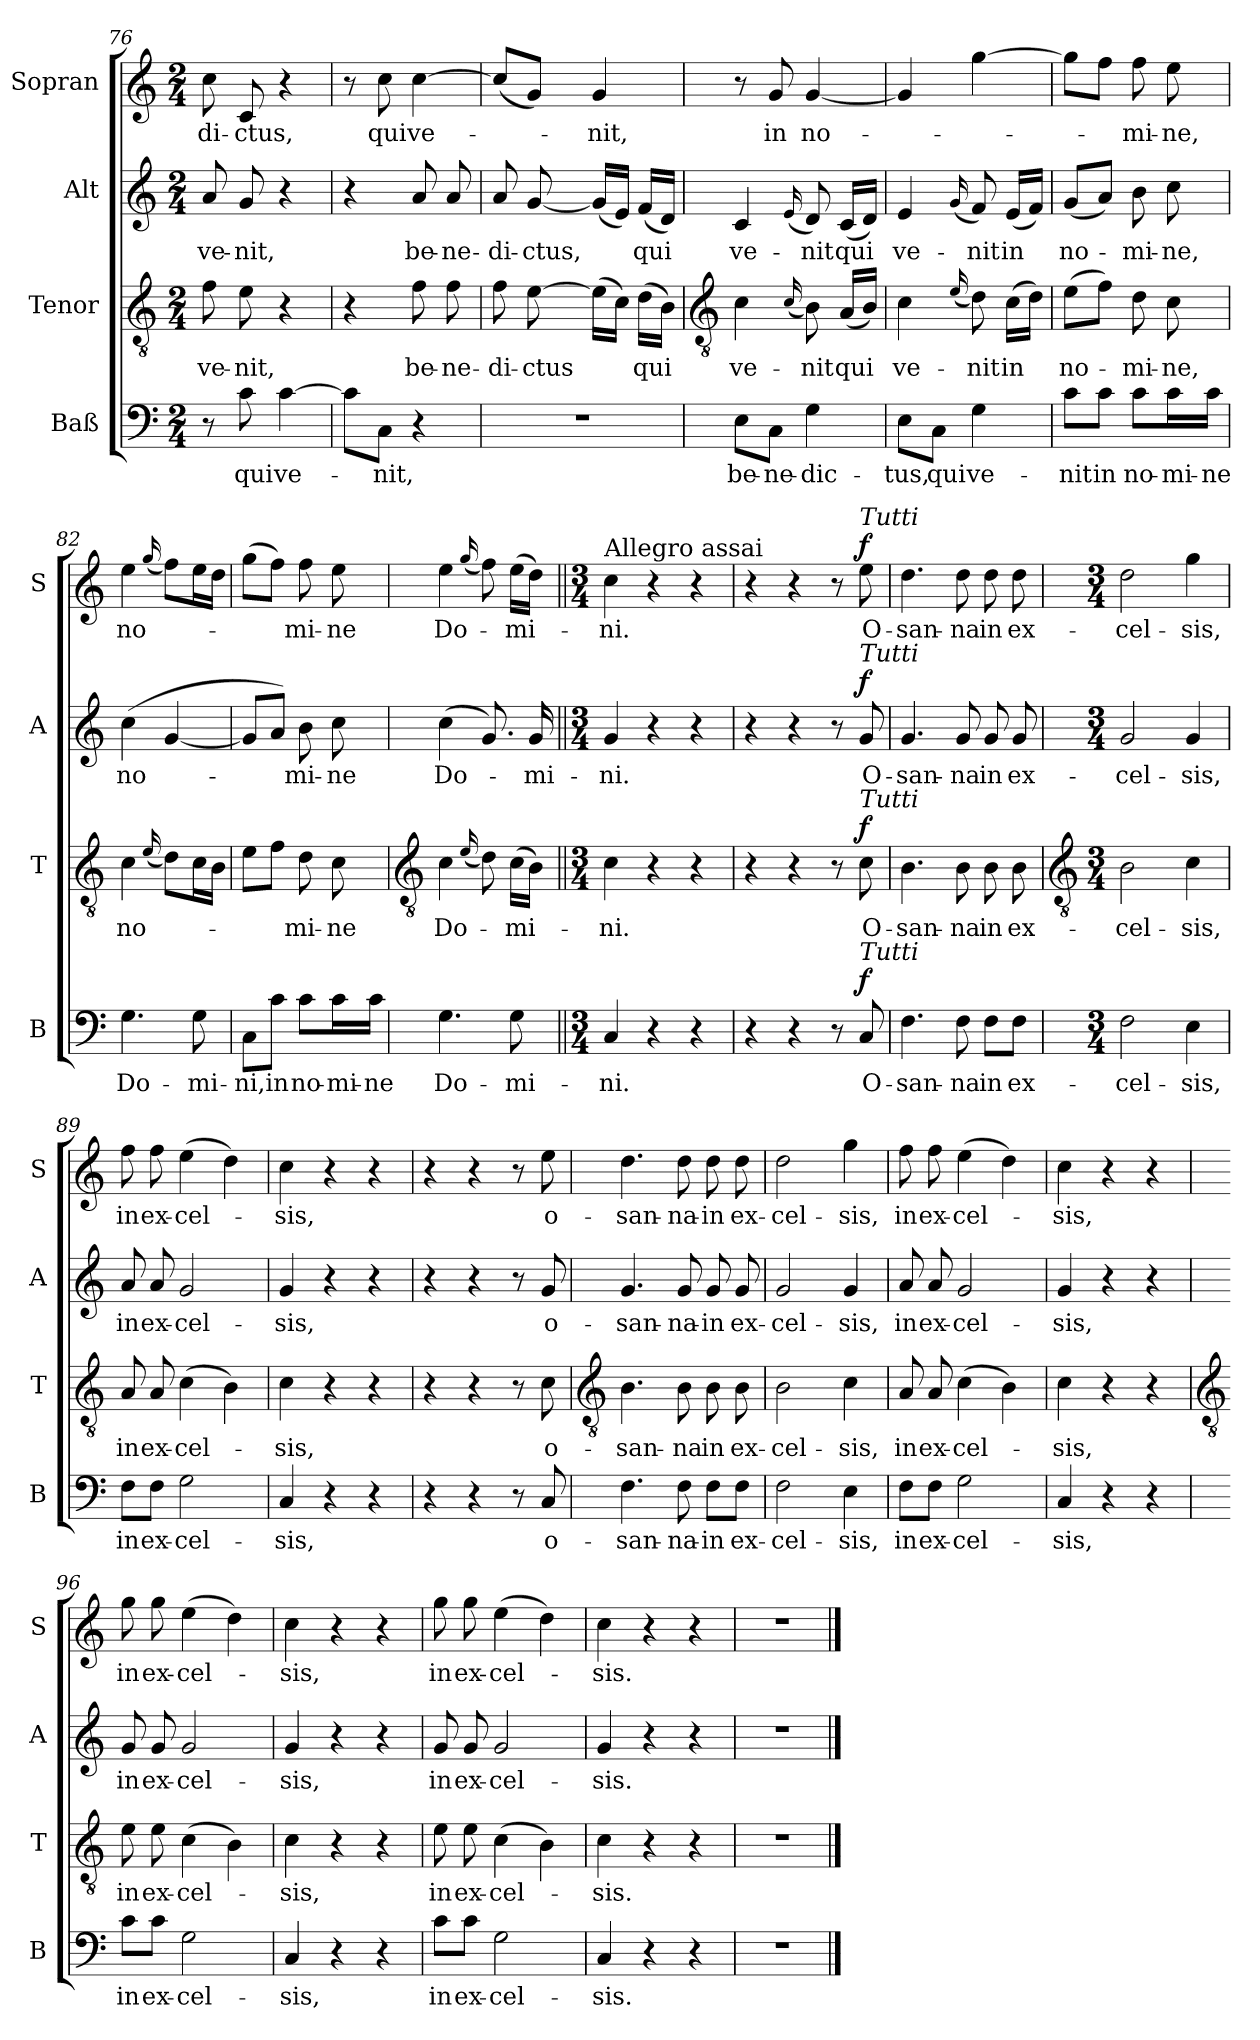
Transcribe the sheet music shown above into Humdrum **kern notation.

**kern	**text	**dynam	**kern	**text	**dynam	**kern	**text	**dynam	**kern	**text	**dynam
*part4	*part4	*part4	*part3	*part3	*part3	*part2	*part2	*part2	*part1	*part1	*part1
*staff4	*staff4	*staff4	*staff3	*staff3	*staff3	*staff2	*staff2	*staff2	*staff1	*staff1	*staff1
*I"Baß	*	*	*I"Tenor	*	*	*I"Alt	*	*	*I"Sopran	*	*
*I'B	*	*	*I'T	*	*	*I'A	*	*	*I'S	*	*
*clefF4	*	*	*clefGv2	*	*	*clefG2	*	*	*clefG2	*	*
*k[]	*	*	*k[]	*	*	*k[]	*	*	*k[]	*	*
*C:	*	*	*C:	*	*	*C:	*	*	*C:	*	*
*M2/4	*	*	*M2/4	*	*	*M2/4	*	*	*M2/4	*	*
=76	=76	=76	=76	=76	=76	=76	=76	=76	=76	=76	=76
!	!	!	!	!LO:LY:b	!	!	!LO:LY:b	!	!	!LO:LY:b	!
8r	.	.	8f	ve-	.	8a	ve-	.	8cc	-di-	.
!	!LO:LY:b	!	!	!LO:LY:b	!	!	!LO:LY:b	!	!	!LO:LY:b	!
8c	qui	.	8e	-nit,	.	8g	-nit,	.	8c	-ctus,	.
!	!LO:LY:b	!	!	!	!	!	!	!	!	!	!
[4c	ve-	.	4r	.	.	4r	.	.	4r	.	.
=77	=77	=77	=77	=77	=77	=77	=77	=77	=77	=77	=77
8c\L]	.	.	4r	.	.	4r	.	.	8r	.	.
!	!LO:LY:b	!	!	!	!	!	!	!	!	!LO:LY:b	!
8C\J	-nit,	.	.	.	.	.	.	.	8cc	qui	.
!	!	!	!	!LO:LY:b	!	!	!LO:LY:b	!	!	!LO:LY:b	!
4r	.	.	8f	be-	.	8a	be-	.	[4cc	ve-	.
!	!	!	!	!LO:LY:b	!	!	!LO:LY:b	!	!	!	!
.	.	.	8f	-ne-	.	8a	-ne-	.	.	.	.
=78	=78	=78	=78	=78	=78	=78	=78	=78	=78	=78	=78
!LO:N:vis=1	!	!	!	!LO:LY:b	!	!	!LO:LY:b	!	!	!	!
2r	.	.	8f	-di-	.	8a	-di-	.	(<8ccL]	.	.
!	!	!	!	!LO:LY:b	!	!	!LO:LY:b	!	!	!	!
.	.	.	[8e	-ctus	.	[8g	-ctus,	.	8gJ)	.	.
!	!	!	!	!	!	!	!	!	!	!LO:LY:b	!
.	.	.	(>16eLL]	.	.	(<16gLL]	.	.	4g	-nit,	.
.	.	.	16cJJ)	.	.	16eJJ)	.	.	.	.	.
!	!	!	!	!LO:LY:b	!	!	!LO:LY:b	!	!	!	!
.	.	.	(>16dLL	qui	.	(<16fLL	qui	.	.	.	.
.	.	.	16BJJ)	.	.	16dJJ)	.	.	.	.	.
!!LO:LB:g=z
=79	=79	=79	=79	=79	=79	=79	=79	=79	=79	=79	=79
*	*	*	*clefGv2	*	*	*	*	*	*	*	*
!	!LO:LY:b	!	!	!LO:LY:b	!	!	!LO:LY:b	!	!	!	!
8E\L	be-	.	4c	ve-	.	4c	ve-	.	8r	.	.
!	!LO:LY:b	!	!	!	!	!	!	!	!	!LO:LY:b	!
8C\J	-ne-	.	.	.	.	.	.	.	8g	in	.
.	.	.	(<16qqc/	.	.	(<16qqe	.	.	.	.	.
!	!LO:LY:b	!	!	!LO:LY:b	!	!	!LO:LY:b	!	!	!LO:LY:b	!
4G	-dic-	.	8B)	-nit	.	8d)	-nit	.	[4g	no-	.
!	!	!	!	!LO:LY:b	!	!	!LO:LY:b	!	!	!	!
.	.	.	(<16ALL	qui	.	(<16cLL	qui	.	.	.	.
.	.	.	16BJJ)	.	.	16dJJ)	.	.	.	.	.
=80	=80	=80	=80	=80	=80	=80	=80	=80	=80	=80	=80
!	!LO:LY:b	!	!	!LO:LY:b	!	!	!LO:LY:b	!	!	!	!
8E\L	-tus,	.	4c	ve-	.	4e	ve-	.	4g]	.	.
!	!LO:LY:b	!	!	!	!	!	!	!	!	!	!
8C\J	qui	.	.	.	.	.	.	.	.	.	.
.	.	.	(<16qqe/	.	.	(<16qqg	.	.	.	.	.
!	!LO:LY:b	!	!	!LO:LY:b	!	!	!LO:LY:b	!	!	!	!
4G	ve-	.	8d)	-nit	.	8f)	-nit	.	[4gg	.	.
!	!	!	!	!LO:LY:b	!	!	!LO:LY:b	!	!	!	!
.	.	.	(>16cLL	in	.	(<16eLL	in	.	.	.	.
.	.	.	16dJJ)	.	.	16fJJ)	.	.	.	.	.
=81	=81	=81	=81	=81	=81	=81	=81	=81	=81	=81	=81
!	!LO:LY:b	!	!	!LO:LY:b	!	!	!LO:LY:b	!	!	!	!
8c\L	-nit	.	(>8eL	no-	.	(<8gL	no-	.	8ggL]	.	.
!	!LO:LY:b	!	!	!	!	!	!	!	!	!	!
8c\J	in	.	8fJ)	.	.	8aJ)	.	.	8ffJ	.	.
!	!LO:LY:b	!	!	!LO:LY:b	!	!	!LO:LY:b	!	!	!LO:LY:b	!
8c\L	no-	.	8d	-mi-	.	8b	-mi-	.	8ff	-mi-	.
!	!LO:LY:b	!	!	!LO:LY:b	!	!	!LO:LY:b	!	!	!LO:LY:b	!
16c\L	-mi-	.	8c	-ne,	.	8cc	-ne,	.	8ee	-ne,	.
!	!LO:LY:b	!	!	!	!	!	!	!	!	!	!
16c\JJ	-ne	.	.	.	.	.	.	.	.	.	.
=82	=82	=82	=82	=82	=82	=82	=82	=82	=82	=82	=82
!	!LO:LY:b	!	!	!LO:LY:b	!	!	!LO:LY:b	!	!	!LO:LY:b	!
4.G	Do-	.	4c	no-	.	(<4cc	no-	.	4ee	no-	.
.	.	.	(<16qqe/	.	.	.	.	.	(<16qqgg/	.	.
.	.	.	8dL)	.	.	[4g	.	.	8ffL)	.	.
!	!LO:LY:b	!	!	!	!	!	!	!	!	!	!
8G	-mi-	.	16cL	.	.	.	.	.	16eeL	.	.
.	.	.	16BJJ	.	.	.	.	.	16ddJJ	.	.
=83	=83	=83	=83	=83	=83	=83	=83	=83	=83	=83	=83
!	!LO:LY:b	!	!	!	!	!	!	!	!	!	!
8C\L	-ni,	.	8eL	.	.	8gL]	.	.	(>8ggL	.	.
!	!LO:LY:b	!	!	!	!	!	!	!	!	!	!
8c\J	in	.	8fJ	.	.	8aJ)	.	.	8ffJ)	.	.
!	!LO:LY:b	!	!	!LO:LY:b	!	!	!LO:LY:b	!	!	!LO:LY:b	!
8c\L	no-	.	8d	-mi-	.	8b	-mi-	.	8ff	-mi-	.
!	!LO:LY:b	!	!	!LO:LY:b	!	!	!LO:LY:b	!	!	!LO:LY:b	!
16c\L	-mi-	.	8c	-ne	.	8cc	-ne	.	8ee	-ne	.
!	!LO:LY:b	!	!	!	!	!	!	!	!	!	!
16c\JJ	-ne	.	.	.	.	.	.	.	.	.	.
!!LO:LB:g=z
=84	=84	=84	=84	=84	=84	=84	=84	=84	=84	=84	=84
*	*	*	*clefGv2	*	*	*	*	*	*	*	*
!	!LO:LY:b	!	!	!LO:LY:b	!	!	!LO:LY:b	!	!	!LO:LY:b	!
4.G	Do-	.	4c	Do-	.	(>4cc	Do-	.	4ee	Do-	.
.	.	.	(<16qqe/	.	.	.	.	.	(<16qqgg/	.	.
.	.	.	8d)	.	.	8.g)	.	.	8ff)	.	.
!	!LO:LY:b	!	!	!LO:LY:b	!	!	!	!	!	!LO:LY:b	!
8G	-mi-	.	(>16cLL	-mi-	.	.	.	.	(>16eeLL	-mi-	.
!	!	!	!	!	!	!	!LO:LY:b	!	!	!	!
.	.	.	16BJJ)	.	.	16g	-mi-	.	16ddJJ)	.	.
=85||	=85||	=85||	=85||	=85||	=85||	=85||	=85||	=85||	=85||	=85||	=85||
*M3/4	*	*	*M3/4	*	*	*M3/4	*	*	*M3/4	*	*
!	!	!	!	!	!	!	!	!	!LO:TX:a:t=Allegro assai	!	!
!	!LO:LY:b	!	!	!LO:LY:b	!	!	!LO:LY:b	!	!	!LO:LY:b	!
4C	-ni.	.	4c	-ni.	.	4g	-ni.	.	4cc	-ni.	.
4r	.	.	4r	.	.	4r	.	.	4r	.	.
4r	.	.	4r	.	.	4r	.	.	4r	.	.
=86	=86	=86	=86	=86	=86	=86	=86	=86	=86	=86	=86
4r	.	.	4r	.	.	4r	.	.	4r	.	.
4r	.	.	4r	.	.	4r	.	.	4r	.	.
8r	.	.	8r	.	.	8r	.	.	8r	.	.
!	!	!	!	!	!	!	!	!	!LO:TX:a:i:t=Tutti	!	!
!	!	!	!	!	!	!LO:TX:a:i:t=Tutti	!	!	!	!	!
!	!	!	!LO:TX:a:i:t=Tutti	!	!	!	!	!	!	!	!
!LO:TX:a:i:t=Tutti	!	!	!	!	!	!	!	!	!	!	!
!	!LO:LY:b	!LO:DY:b	!	!LO:LY:b	!LO:DY:b	!	!LO:LY:b	!LO:DY:b	!	!LO:LY:b	!LO:DY:a
8C	O-	f	8c	O-	f	8g	O-	f	8ee	O-	f
=87	=87	=87	=87	=87	=87	=87	=87	=87	=87	=87	=87
!	!LO:LY:b	!	!	!LO:LY:b	!	!	!LO:LY:b	!	!	!LO:LY:b	!
4.F	-san-	.	4.B	-san-	.	4.g	-san-	.	4.dd	-san-	.
!	!LO:LY:b	!	!	!LO:LY:b	!	!	!LO:LY:b	!	!	!LO:LY:b	!
8F	-na	.	8B	-na	.	8g	-na	.	8dd	-na	.
!	!LO:LY:b	!	!	!LO:LY:b	!	!	!LO:LY:b	!	!	!LO:LY:b	!
8F\L	in	.	8B	in	.	8g	in	.	8dd	in	.
!	!LO:LY:b	!	!	!LO:LY:b	!	!	!LO:LY:b	!	!	!LO:LY:b	!
8F\J	ex-	.	8B	ex-	.	8g	ex-	.	8dd	ex-	.
!!LO:LB:g=z
=88	=88	=88	=88	=88	=88	=88	=88	=88	=88	=88	=88
*	*	*	*clefGv2	*	*	*	*	*	*	*	*
*M3/4	*	*	*M3/4	*	*	*M3/4	*	*	*M3/4	*	*
!	!LO:LY:b	!	!	!LO:LY:b	!	!	!LO:LY:b	!	!	!LO:LY:b	!
2F	-cel-	.	2B	-cel-	.	2g	-cel-	.	2dd	-cel-	.
!	!LO:LY:b	!	!	!LO:LY:b	!	!	!LO:LY:b	!	!	!LO:LY:b	!
4E	-sis,	.	4c	-sis,	.	4g	-sis,	.	4gg	-sis,	.
=89	=89	=89	=89	=89	=89	=89	=89	=89	=89	=89	=89
!	!LO:LY:b	!	!	!LO:LY:b	!	!	!LO:LY:b	!	!	!LO:LY:b	!
8F\L	in	.	8A	in	.	8a	in	.	8ff	in	.
!	!LO:LY:b	!	!	!LO:LY:b	!	!	!LO:LY:b	!	!	!LO:LY:b	!
8F\J	ex-	.	8A	ex-	.	8a	ex-	.	8ff	ex-	.
!	!LO:LY:b	!	!	!LO:LY:b	!	!	!LO:LY:b	!	!	!LO:LY:b	!
2G	-cel-	.	(>4c	-cel-	.	2g	-cel-	.	(>4ee	-cel-	.
.	.	.	4B)	.	.	.	.	.	4dd)	.	.
=90	=90	=90	=90	=90	=90	=90	=90	=90	=90	=90	=90
!	!LO:LY:b	!	!	!LO:LY:b	!	!	!LO:LY:b	!	!	!LO:LY:b	!
4C	-sis,	.	4c	-sis,	.	4g	-sis,	.	4cc	-sis,	.
4r	.	.	4r	.	.	4r	.	.	4r	.	.
4r	.	.	4r	.	.	4r	.	.	4r	.	.
=91	=91	=91	=91	=91	=91	=91	=91	=91	=91	=91	=91
4r	.	.	4r	.	.	4r	.	.	4r	.	.
4r	.	.	4r	.	.	4r	.	.	4r	.	.
8r	.	.	8r	.	.	8r	.	.	8r	.	.
!	!LO:LY:b	!	!	!LO:LY:b	!	!	!LO:LY:b	!	!	!LO:LY:b	!
8C	o-	.	8c	o-	.	8g	o-	.	8ee	o-	.
!!LO:LB:g=z
=92	=92	=92	=92	=92	=92	=92	=92	=92	=92	=92	=92
*	*	*	*clefGv2	*	*	*	*	*	*	*	*
!	!LO:LY:b	!	!	!LO:LY:b	!	!	!LO:LY:b	!	!	!LO:LY:b	!
4.F	-san-	.	4.B	-san-	.	4.g	-san-	.	4.dd	-san-	.
!	!LO:LY:b	!	!	!LO:LY:b	!	!	!LO:LY:b	!	!	!LO:LY:b	!
8F	-na-	.	8B	-na	.	8g	-na-	.	8dd	-na-	.
!	!LO:LY:b	!	!	!LO:LY:b	!	!	!LO:LY:b	!	!	!LO:LY:b	!
8F\L	-in	.	8B	in	.	8g	-in	.	8dd	-in	.
!	!LO:LY:b	!	!	!LO:LY:b	!	!	!LO:LY:b	!	!	!LO:LY:b	!
8F\J	ex-	.	8B	ex-	.	8g	ex-	.	8dd	ex-	.
=93	=93	=93	=93	=93	=93	=93	=93	=93	=93	=93	=93
!	!LO:LY:b	!	!	!LO:LY:b	!	!	!LO:LY:b	!	!	!LO:LY:b	!
2F	-cel-	.	2B	-cel-	.	2g	-cel-	.	2dd	-cel-	.
!	!LO:LY:b	!	!	!LO:LY:b	!	!	!LO:LY:b	!	!	!LO:LY:b	!
4E	-sis,	.	4c	-sis,	.	4g	-sis,	.	4gg	-sis,	.
=94	=94	=94	=94	=94	=94	=94	=94	=94	=94	=94	=94
!	!LO:LY:b	!	!	!LO:LY:b	!	!	!LO:LY:b	!	!	!LO:LY:b	!
8F\L	in	.	8A	in	.	8a	in	.	8ff	in	.
!	!LO:LY:b	!	!	!LO:LY:b	!	!	!LO:LY:b	!	!	!LO:LY:b	!
8F\J	ex-	.	8A	ex-	.	8a	ex-	.	8ff	ex-	.
!	!LO:LY:b	!	!	!LO:LY:b	!	!	!LO:LY:b	!	!	!LO:LY:b	!
2G	-cel-	.	(>4c	-cel-	.	2g	-cel-	.	(>4ee	-cel-	.
.	.	.	4B)	.	.	.	.	.	4dd)	.	.
=95	=95	=95	=95	=95	=95	=95	=95	=95	=95	=95	=95
!	!LO:LY:b	!	!	!LO:LY:b	!	!	!LO:LY:b	!	!	!LO:LY:b	!
4C	-sis,	.	4c	-sis,	.	4g	-sis,	.	4cc	-sis,	.
4r	.	.	4r	.	.	4r	.	.	4r	.	.
4r	.	.	4r	.	.	4r	.	.	4r	.	.
!!LO:LB:g=z
=96	=96	=96	=96	=96	=96	=96	=96	=96	=96	=96	=96
*	*	*	*clefGv2	*	*	*	*	*	*	*	*
!	!LO:LY:b	!	!	!LO:LY:b	!	!	!LO:LY:b	!	!	!LO:LY:b	!
8c\L	in	.	8e	in	.	8g	in	.	8gg	in	.
!	!LO:LY:b	!	!	!LO:LY:b	!	!	!LO:LY:b	!	!	!LO:LY:b	!
8c\J	ex-	.	8e	ex-	.	8g	ex-	.	8gg	ex-	.
!	!LO:LY:b	!	!	!LO:LY:b	!	!	!LO:LY:b	!	!	!LO:LY:b	!
2G	-cel-	.	(>4c	-cel-	.	2g	-cel-	.	(>4ee	-cel-	.
.	.	.	4B)	.	.	.	.	.	4dd)	.	.
=97	=97	=97	=97	=97	=97	=97	=97	=97	=97	=97	=97
!	!LO:LY:b	!	!	!LO:LY:b	!	!	!LO:LY:b	!	!	!LO:LY:b	!
4C	-sis,	.	4c	-sis,	.	4g	-sis,	.	4cc	-sis,	.
4r	.	.	4r	.	.	4r	.	.	4r	.	.
4r	.	.	4r	.	.	4r	.	.	4r	.	.
=98	=98	=98	=98	=98	=98	=98	=98	=98	=98	=98	=98
!	!LO:LY:b	!	!	!LO:LY:b	!	!	!LO:LY:b	!	!	!LO:LY:b	!
8c\L	in	.	8e	in	.	8g	in	.	8gg	in	.
!	!LO:LY:b	!	!	!LO:LY:b	!	!	!LO:LY:b	!	!	!LO:LY:b	!
8c\J	ex-	.	8e	ex-	.	8g	ex-	.	8gg	ex-	.
!	!LO:LY:b	!	!	!LO:LY:b	!	!	!LO:LY:b	!	!	!LO:LY:b	!
2G	-cel-	.	(>4c	-cel-	.	2g	-cel-	.	(>4ee	-cel-	.
.	.	.	4B)	.	.	.	.	.	4dd)	.	.
=99	=99	=99	=99	=99	=99	=99	=99	=99	=99	=99	=99
!	!LO:LY:b	!	!	!LO:LY:b	!	!	!LO:LY:b	!	!	!LO:LY:b	!
4C	-sis.	.	4c	-sis.	.	4g	-sis.	.	4cc	-sis.	.
4r	.	.	4r	.	.	4r	.	.	4r	.	.
4r	.	.	4r	.	.	4r	.	.	4r	.	.
=100	=100	=100	=100	=100	=100	=100	=100	=100	=100	=100	=100
!LO:N:vis=1	!	!	!LO:N:vis=1	!	!	!LO:N:vis=1	!	!	!LO:N:vis=1	!	!
2.r	.	.	2.r	.	.	2.r	.	.	2.r	.	.
==	==	==	==	==	==	==	==	==	==	==	==
*-	*-	*-	*-	*-	*-	*-	*-	*-	*-	*-	*-
